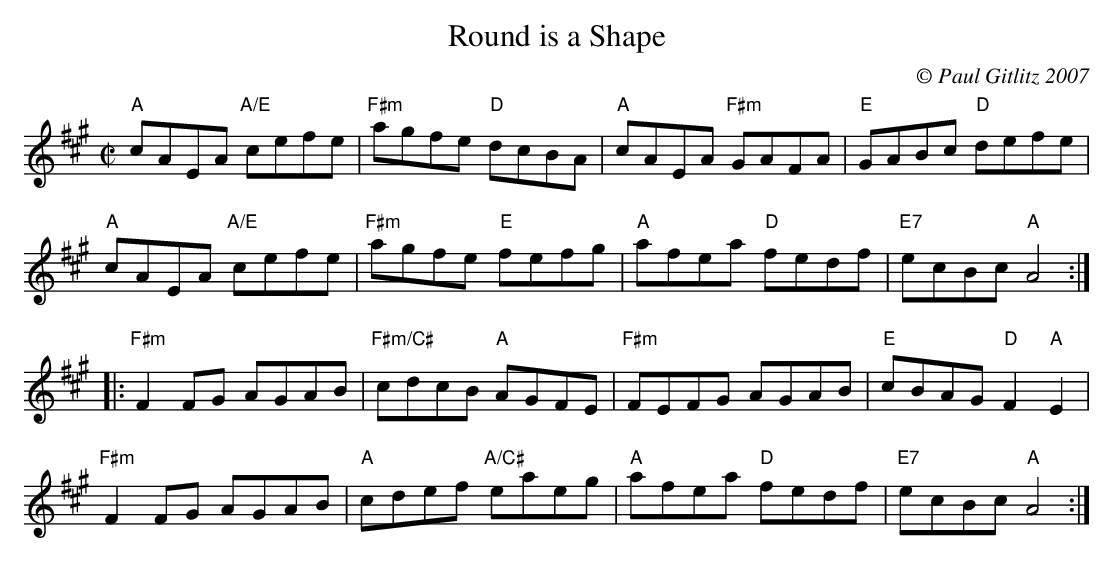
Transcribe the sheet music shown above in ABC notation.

X:1
T:Round is a Shape
M:C|
C:© Paul Gitlitz 2007
K:A
"A" cAEA "A/E" cefe|"F#m"agfe "D"dcBA|"A" cAEA "F#m" GAFA| "E"GABc "D"defe|!
"A"cAEA "A/E" cefe|"F#m"agfe "E"fefg|"A"afea "D"fedf|"E7"ecBc "A"A4:|!
|:"F#m"F2 FG AGAB|"F#m/C#"cdcB "A"AGFE|"F#m"FEFG AGAB|"E"cBAG "D"F2 "A"E2|!
"F#m"F2 FG AGAB|"A"cdef  "A/C#"eaeg|"A"afea "D"fedf|"E7"ecBc "A"A4:|!
